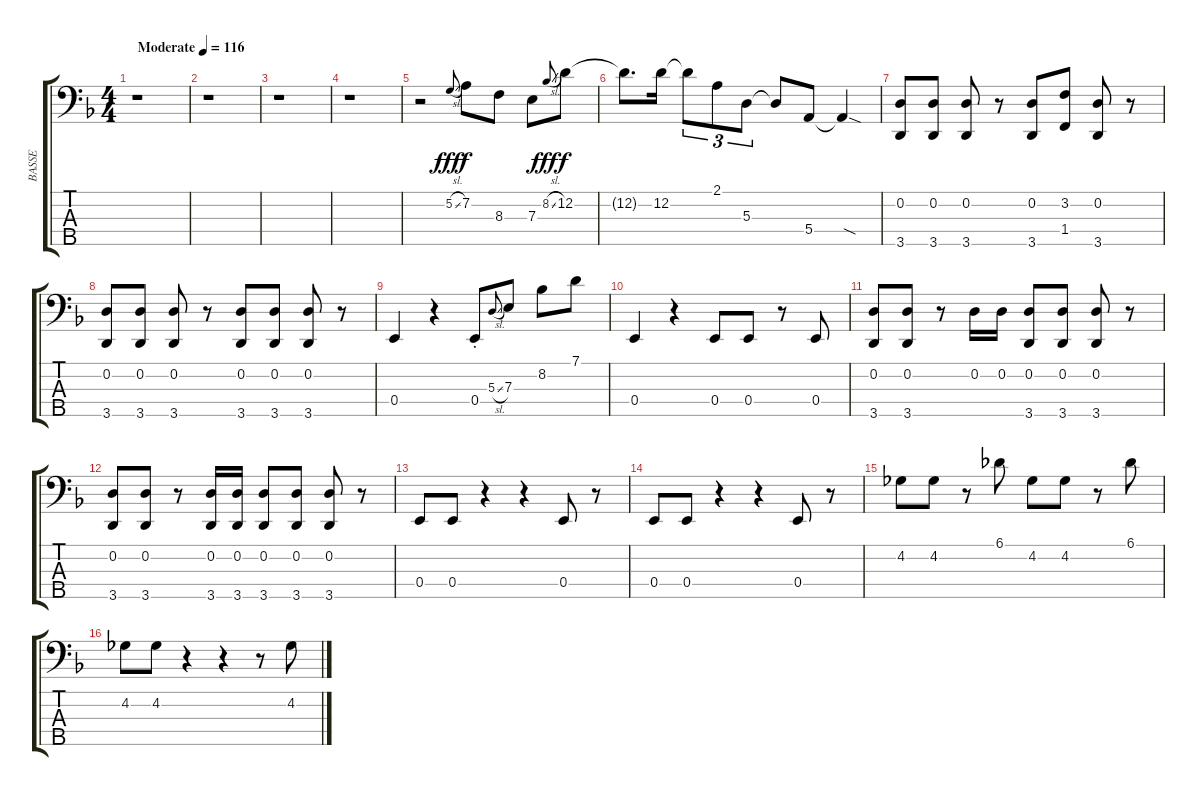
\track ("BASSE" "BASSE") {instrument electricbassfinger}
\staff {score tabs}
\tuning (G2 D2 A1 E1 B0) {hide}
\ts (4 4)
\tempo (116 "Moderate")
\clef f4
\ks f
r.1{dy fff instrument electricbassfinger} |
r.1 |
r.1 |
r.1 |
r.2 5.2{sl}.8{gr onbeat} 7.2.8{dy f} 8.3.8 7.3.8 8.2{sl}.8{gr onbeat dy fff} 12.2.8{dy f} |
12.2{t}.8{d} 12.2.16 12.2{t}.8{tu (3 2)} 2.1.8{tu (3 2)} 5.3.8{tu (3 2)} 5.3{t}.8 5.4.8 5.4{sod t}.4 |
(0.2 3.5).8 (0.2 3.5).8 (0.2 3.5).8 r.8 (0.2 3.5).8 (3.2 1.4).8 (0.2 3.5).8 r.8 |
(0.2 3.5).8 (0.2 3.5).8 (0.2 3.5).8 r.8 (0.2 3.5).8 (0.2 3.5).8 (0.2 3.5).8 r.8 |
0.4.4 r.4 0.4{st}.8 5.3{sl}.8{gr onbeat} 7.3.8 8.2.8 7.1.8 |
0.4.4 r.4 0.4.8 0.4.8 r.8 0.4.8 |
(0.2 3.5).8 (0.2 3.5).8 r.8 0.2.16 0.2.16 (0.2 3.5).8 (0.2 3.5).8 (0.2 3.5).8 r.8 |
(0.2 3.5).8 (0.2 3.5).8 r.8 (0.2 3.5).16 (0.2 3.5).16 (0.2 3.5).8 (0.2 3.5).8 (0.2 3.5).8 r.8 |
0.4.8 0.4.8 r.4 r.4 0.4.8 r.8 |
0.4.8 0.4.8 r.4 r.4 0.4.8 r.8 |
4.2.8 4.2.8 r.8 6.1.8 4.2.8 4.2.8 r.8 6.1.8 |
4.2.8 4.2.8 r.4 r.4 r.8 4.2.8
